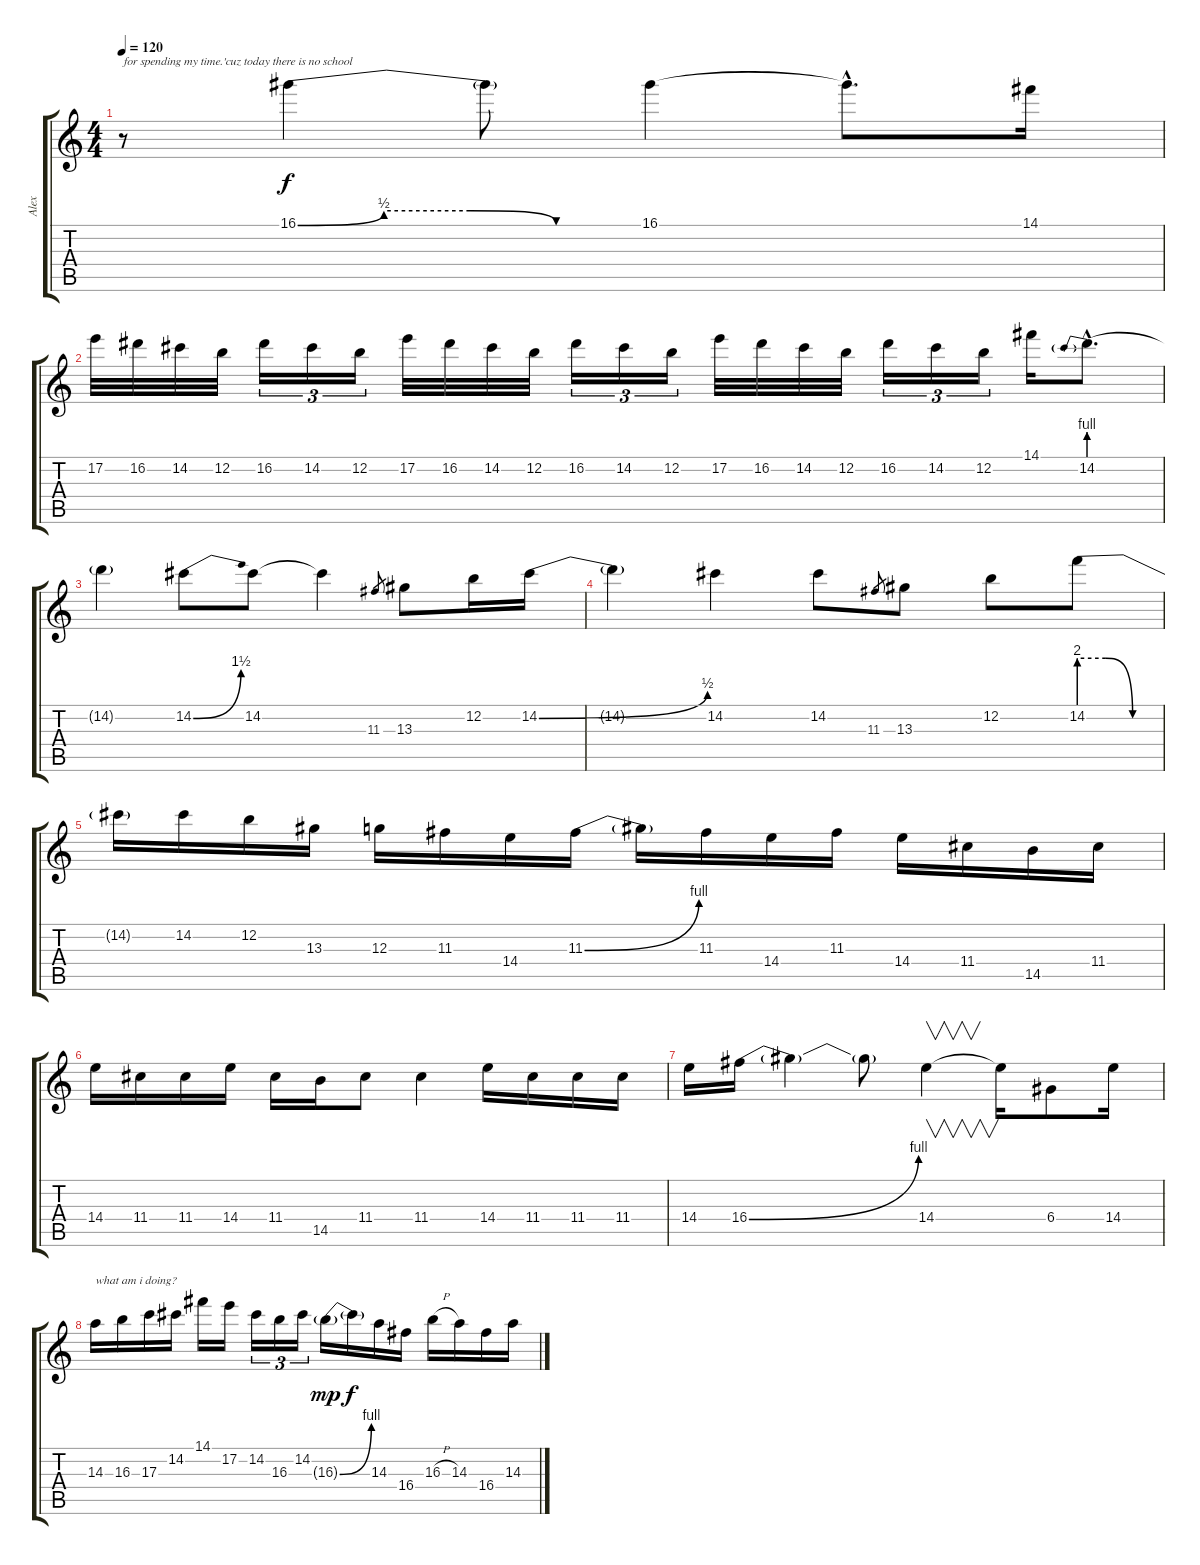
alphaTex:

\track ("Alex" "Alex") {instrument overdrivenguitar}
\staff {score tabs}
\tuning (E4 B3 G3 D3 A2 E2) {hide}
\ts (4 4)
\tempo 120
\clef g2
\ks c
r.8{txt "for spending my time.'cuz today there is no school" dy f} 16.1{be (custom 0 0 15 2 30 2 45 0 60 0)}.4 16.1{t}.8 16.1.4 16.1{hac t}.8{d} 14.1.16 |
17.2.32 16.2.32 14.2.32 12.2.32 16.2.16{tu (3 2)} 14.2.16{tu (3 2)} 12.2.16{tu (3 2)} 17.2.32 16.2.32 14.2.32 12.2.32 16.2.16{tu (3 2)} 14.2.16{tu (3 2)} 12.2.16{tu (3 2)} 17.2.32 16.2.32 14.2.32 12.2.32 16.2.16{tu (3 2)} 14.2.16{tu (3 2)} 12.2.16{tu (3 2)} 14.1.16 14.2{be (prebend 0 4 60 4) hac}.8{d} |
14.2{t}.4 14.2{be (bend 0 0 60 6)}.8 14.2.8 14.2{t}.4 11.3.8{gr} 13.3.8 12.2.16 14.2{be (bend 0 0 60 2)}.16 |
14.2{t}.4 14.2.4 14.2.8 11.3.8{gr} 13.3.8 12.2.8 14.2{be (custom 0 8 20 8 40 0 60 0)}.8 |
14.2{t}.16 14.2.16 12.2.16 13.3.16 12.3.16 11.3.16 14.4.16 11.3{be (bend 0 0 60 4)}.16 11.3{t}.16 11.3.16 14.4.16 11.3.16 14.4.16 11.4.16 14.5.16 11.4.16 |
14.4.16 11.4.16 11.4.16 14.4.16 11.4.16 14.5.16 11.4.8 11.4.4 14.4.16 11.4.16 11.4.16 11.4.16 |
14.4.16 16.4{be (bend 0 0 60 4)}.16 16.4{t}.4 16.4{t}.8 14.4.4{v} 14.4{t}.16 6.4.8 14.4.16 |
14.3.16{txt "what am i doing?"} 16.3.16 17.3.16 14.2.16 14.1.16 17.2.16 14.2.16{tu (3 2)} 16.3.16{tu (3 2)} 14.2.16{tu (3 2)} 16.3{be (bend 0 0 60 4) g}.16{dy mp} 16.3{t}.16{dy f} 14.3.16 16.4.16 16.3{h}.16 14.3.16 16.4.16 14.3.16
